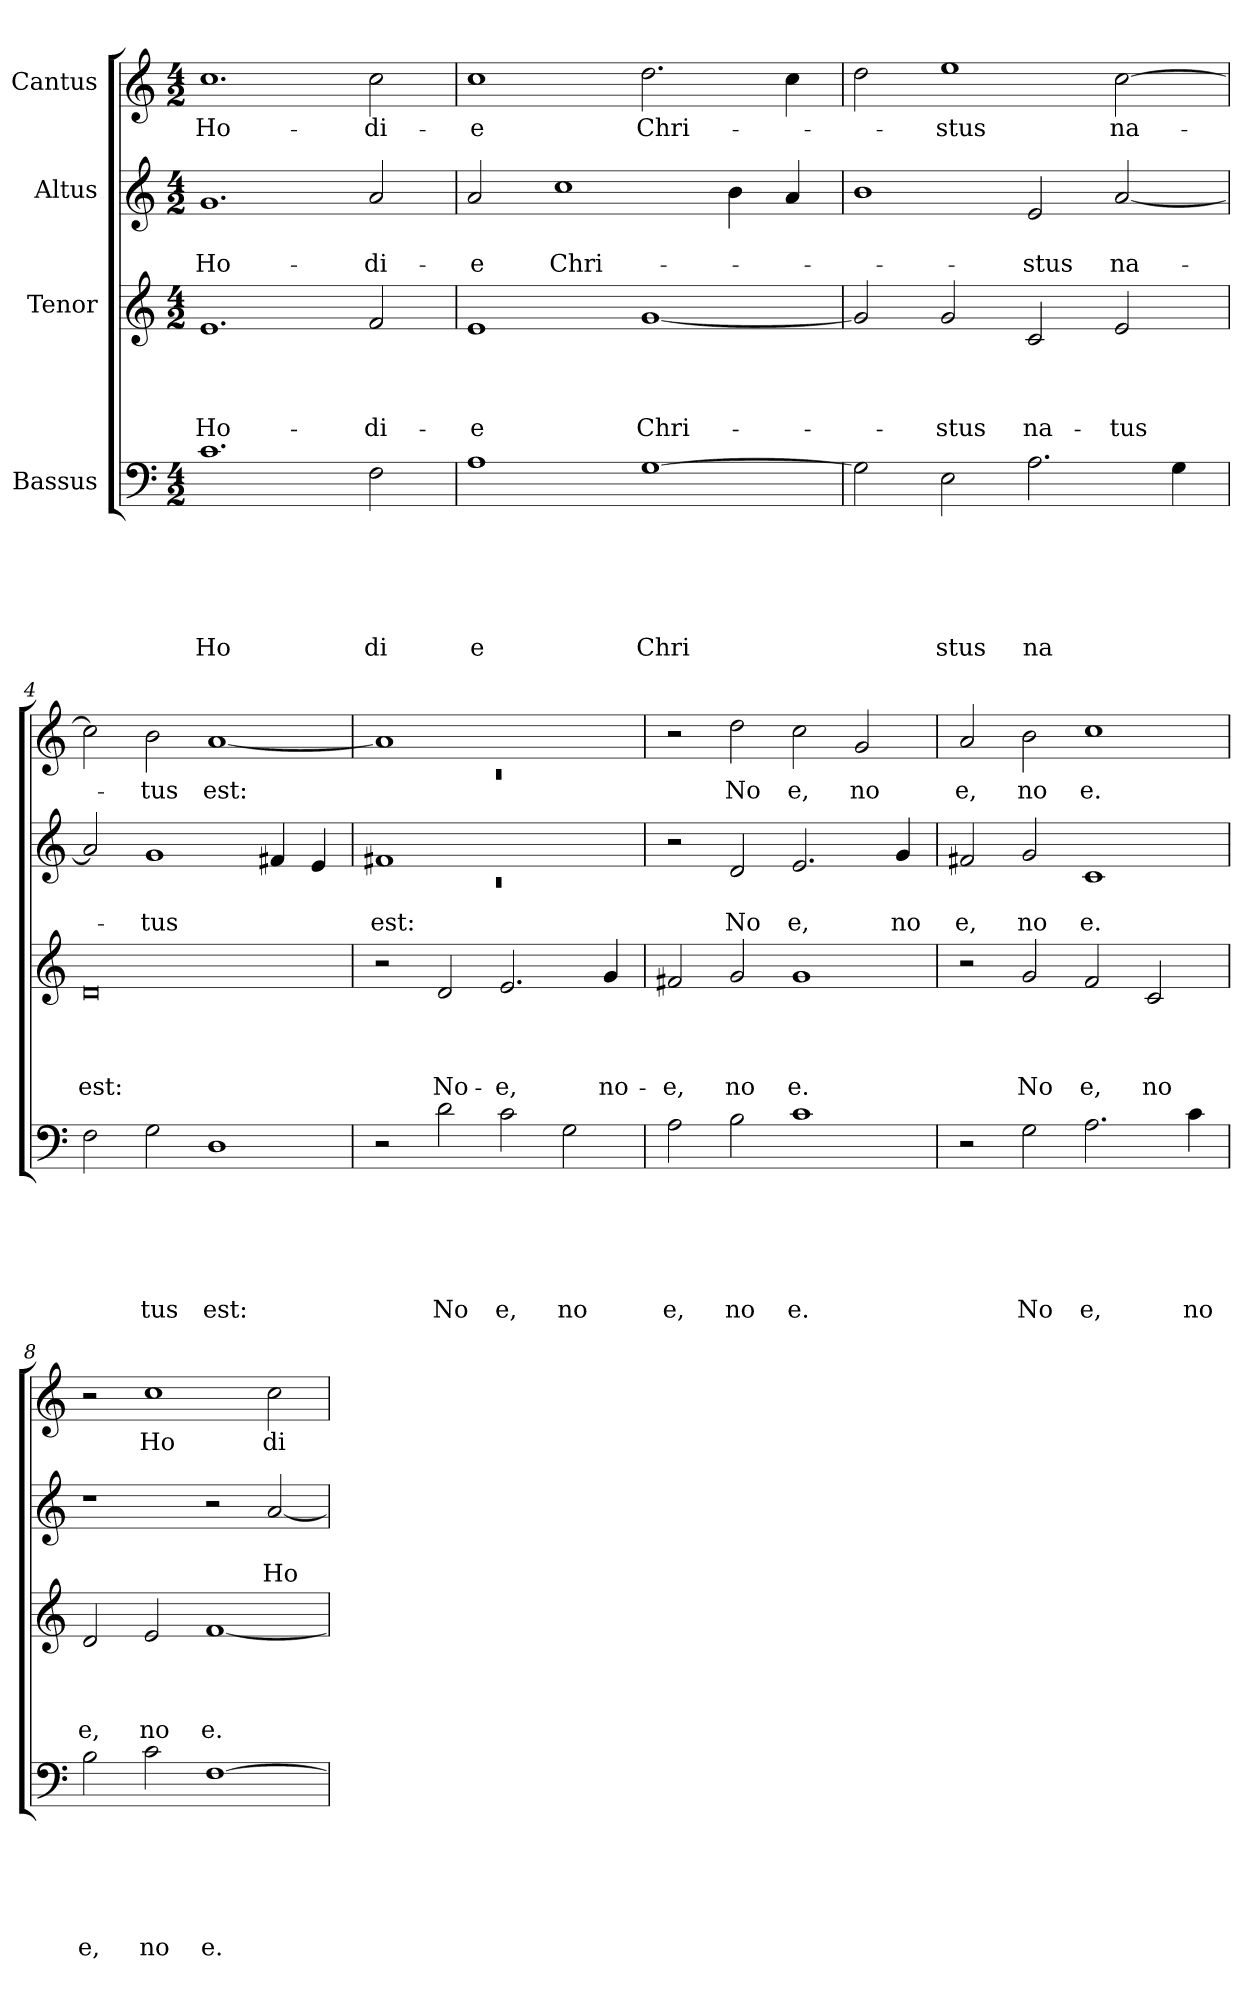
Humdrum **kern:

**kern	**text	**text	**text	**text	**text	**text	**kern	**text	**text	**text	**text	**kern	**text	**text	**kern	**text
*part4	*part4	*part4	*part4	*part4	*part4	*part4	*part3	*part3	*part3	*part3	*part3	*part2	*part2	*part2	*part1	*part1
*staff4	*staff4	*staff4	*staff4	*staff4	*staff4	*staff4	*staff3	*staff3	*staff3	*staff3	*staff3	*staff2	*staff2	*staff2	*staff1	*staff1
*I"Bassus	*	*	*	*	*	*	*I"Tenor	*	*	*	*	*I"Altus	*	*	*I"Cantus	*
*clefF4	*	*	*	*	*	*	*clefG2	*	*	*	*	*clefG2	*	*	*clefG2	*
*k[]	*	*	*	*	*	*	*k[]	*	*	*	*	*k[]	*	*	*k[]	*
*C:	*	*	*	*	*	*	*C:	*	*	*	*	*C:	*	*	*C:	*
*M4/2	*	*	*	*	*	*	*M4/2	*	*	*	*	*M4/2	*	*	*M4/2	*
=1	=1	=1	=1	=1	=1	=1	=1	=1	=1	=1	=1	=1	=1	=1	=1	=1
!	!	!	!	!	!	!LO:LY:b	!	!	!	!	!LO:LY:b	!	!	!LO:LY:b	!	!LO:LY:b
1.c	.	.	.	.	.	Ho	1.e	.	.	.	Ho-	1.g	.	Ho-	1.cc	Ho-
!	!	!	!	!	!	!LO:LY:b	!	!	!	!	!LO:LY:b	!	!	!LO:LY:b	!	!LO:LY:b
2F\	.	.	.	.	.	di	2f/	.	.	.	-di-	2a/	.	-di-	2cc\	-di-
=2	=2	=2	=2	=2	=2	=2	=2	=2	=2	=2	=2	=2	=2	=2	=2	=2
!	!	!	!	!	!	!LO:LY:b	!	!	!	!	!LO:LY:b	!	!	!LO:LY:b	!	!LO:LY:b
1A	.	.	.	.	.	e	1e	.	.	.	-e	2a/	.	-e	1cc	-e
!	!	!	!	!	!	!	!	!	!	!	!	!	!	!LO:LY:b	!	!
.	.	.	.	.	.	.	.	.	.	.	.	1cc	.	Chri-	.	.
!	!	!	!	!	!	!LO:LY:b	!	!	!	!	!LO:LY:b	!	!	!	!	!LO:LY:b
[>1G	.	.	.	.	.	Chri	[<1g	.	.	.	Chri-	.	.	.	2.dd\	Chri-
.	.	.	.	.	.	.	.	.	.	.	.	4b\	.	.	.	.
.	.	.	.	.	.	.	.	.	.	.	.	4a/	.	.	4cc\	.
=3	=3	=3	=3	=3	=3	=3	=3	=3	=3	=3	=3	=3	=3	=3	=3	=3
2G\]	.	.	.	.	.	.	2g/]	.	.	.	.	1b	.	.	2dd\	.
!	!	!	!	!	!	!LO:LY:b	!	!	!	!	!LO:LY:b	!	!	!	!	!LO:LY:b
2E\	.	.	.	.	.	stus	2g/	.	.	.	-stus	.	.	.	1ee	-stus
!	!	!	!	!	!	!LO:LY:b	!	!	!	!	!LO:LY:b	!	!	!LO:LY:b	!	!
2.A\	.	.	.	.	.	na	2c/	.	.	.	na-	2e/	.	-stus	.	.
!	!	!	!	!	!	!	!	!	!	!	!LO:LY:b	!	!	!LO:LY:b	!	!LO:LY:b
.	.	.	.	.	.	.	2e/	.	.	.	-tus	[<2a/	.	na-	[>2cc\	na-
4G\	.	.	.	.	.	.	.	.	.	.	.	.	.	.	.	.
=4	=4	=4	=4	=4	=4	=4	=4	=4	=4	=4	=4	=4	=4	=4	=4	=4
!	!	!	!	!	!	!	!	!	!	!	!LO:LY:b	!	!	!	!	!
2F\	.	.	.	.	.	.	0d	.	.	.	est:	2a/]	.	.	2cc\]	.
!	!	!	!	!	!	!LO:LY:b	!	!	!	!	!	!	!	!LO:LY:b	!	!LO:LY:b
2G\	.	.	.	.	.	tus	.	.	.	.	.	1g	.	-tus	2b\	-tus
!	!	!	!	!	!	!LO:LY:b	!	!	!	!	!	!	!	!	!	!LO:LY:b
1D	.	.	.	.	.	est:	.	.	.	.	.	.	.	.	[<1a	est:
.	.	.	.	.	.	.	.	.	.	.	.	4f#X/	.	.	.	.
.	.	.	.	.	.	.	.	.	.	.	.	4e/	.	.	.	.
=5	=5	=5	=5	=5	=5	=5	=5	=5	=5	=5	=5	=5	=5	=5	=5	=5
*	*	*	*	*	*	*	*	*	*	*	*	*^	*	*	*^	*
!	!	!	!	!	!	!	!	!	!	!	!	!	!LO:N:vis=1	!	!LO:LY:b	!	!LO:N:vis=1	!
2r	.	.	.	.	.	.	2r	.	.	.	.	1f#X	0rc	.	est:	1a]	0rc	.
!	!	!	!	!	!	!LO:LY:b	!	!	!	!	!LO:LY:b	!	!	!	!	!	!	!
2d\	.	.	.	.	.	No	2d/	.	.	.	No-	.	.	.	.	.	.	.
!	!	!	!	!	!	!LO:LY:b	!	!	!	!	!LO:LY:b	!	!	!	!	!	!	!
2c\	.	.	.	.	.	e,	2.e/	.	.	.	-e,	1ryy	.	.	.	1ryy	.	.
!	!	!	!	!	!	!LO:LY:b	!	!	!	!	!	!	!	!	!	!	!	!
2G\	.	.	.	.	.	no	.	.	.	.	.	.	.	.	.	.	.	.
!	!	!	!	!	!	!	!	!	!	!	!LO:LY:b	!	!	!	!	!	!	!
.	.	.	.	.	.	.	4g/	.	.	.	no-	.	.	.	.	.	.	.
*	*	*	*	*	*	*	*	*	*	*	*	*v	*v	*	*	*	*	*
*	*	*	*	*	*	*	*	*	*	*	*	*	*	*	*v	*v	*
!!LO:LB:g=z
=6	=6	=6	=6	=6	=6	=6	=6	=6	=6	=6	=6	=6	=6	=6	=6	=6
!	!	!	!	!	!	!LO:LY:b	!	!	!	!	!LO:LY:b	!	!	!	!	!
2A\	.	.	.	.	.	e,	2f#X/	.	.	.	-e,	2r	.	.	2r	.
!	!	!	!	!	!	!LO:LY:b	!	!	!	!	!LO:LY:b	!	!	!LO:LY:b	!	!LO:LY:b
2B\	.	.	.	.	.	no	2g/	.	.	.	no	2d/	.	No	2dd\	No
!	!	!	!	!	!	!LO:LY:b	!	!	!	!	!LO:LY:b	!	!	!LO:LY:b	!	!LO:LY:b
1c	.	.	.	.	.	e.	1g	.	.	.	e.	2.e/	.	e,	2cc\	e,
!	!	!	!	!	!	!	!	!	!	!	!	!	!	!	!	!LO:LY:b
.	.	.	.	.	.	.	.	.	.	.	.	.	.	.	2g/	no
!	!	!	!	!	!	!	!	!	!	!	!	!	!	!LO:LY:b	!	!
.	.	.	.	.	.	.	.	.	.	.	.	4g/	.	no	.	.
=7	=7	=7	=7	=7	=7	=7	=7	=7	=7	=7	=7	=7	=7	=7	=7	=7
!	!	!	!	!	!	!	!	!	!	!	!	!	!	!LO:LY:b	!	!LO:LY:b
2r	.	.	.	.	.	.	2r	.	.	.	.	2f#X/	.	e,	2a/	e,
!	!	!	!	!	!	!LO:LY:b	!	!	!	!	!LO:LY:b	!	!	!LO:LY:b	!	!LO:LY:b
2G\	.	.	.	.	.	No	2g/	.	.	.	No	2g/	.	no	2b\	no
!	!	!	!	!	!	!LO:LY:b	!	!	!	!	!LO:LY:b	!	!	!LO:LY:b	!	!LO:LY:b
2.A\	.	.	.	.	.	e,	2f/	.	.	.	e,	1c	.	e.	1cc	e.
!	!	!	!	!	!	!	!	!	!	!	!LO:LY:b	!	!	!	!	!
.	.	.	.	.	.	.	2c/	.	.	.	no	.	.	.	.	.
!	!	!	!	!	!	!LO:LY:b	!	!	!	!	!	!	!	!	!	!
4c\	.	.	.	.	.	no	.	.	.	.	.	.	.	.	.	.
=8	=8	=8	=8	=8	=8	=8	=8	=8	=8	=8	=8	=8	=8	=8	=8	=8
!	!	!	!	!	!	!LO:LY:b	!	!	!	!	!LO:LY:b	!	!	!	!	!
2B\	.	.	.	.	.	e,	2d/	.	.	.	e,	1r	.	.	2r	.
!	!	!	!	!	!	!LO:LY:b	!	!	!	!	!LO:LY:b	!	!	!	!	!LO:LY:b
2c\	.	.	.	.	.	no	2e/	.	.	.	no	.	.	.	1cc	Ho
!	!	!	!	!	!	!LO:LY:b	!	!	!	!	!LO:LY:b	!	!	!	!	!
[>1F	.	.	.	.	.	e.	[<1f	.	.	.	e.	2r	.	.	.	.
!	!	!	!	!	!	!	!	!	!	!	!	!	!	!LO:LY:b	!	!LO:LY:b
.	.	.	.	.	.	.	.	.	.	.	.	[<2a/	.	Ho	2cc\	di
=	=	=	=	=	=	=	=	=	=	=	=	=	=	=	=	=
*-	*-	*-	*-	*-	*-	*-	*-	*-	*-	*-	*-	*-	*-	*-	*-	*-
